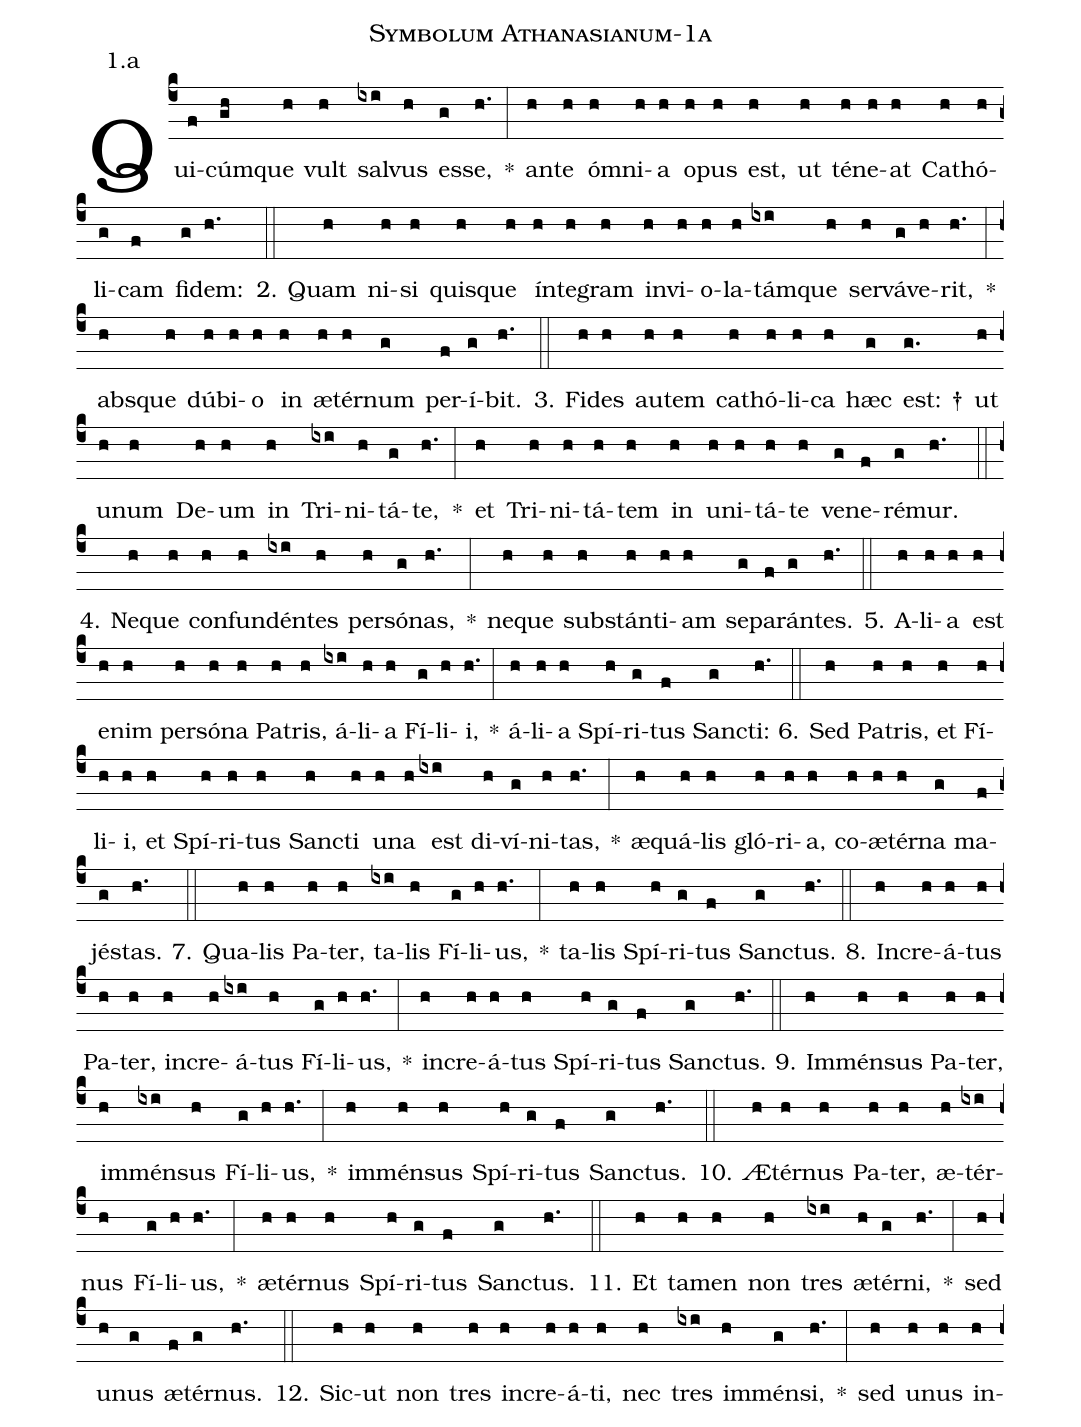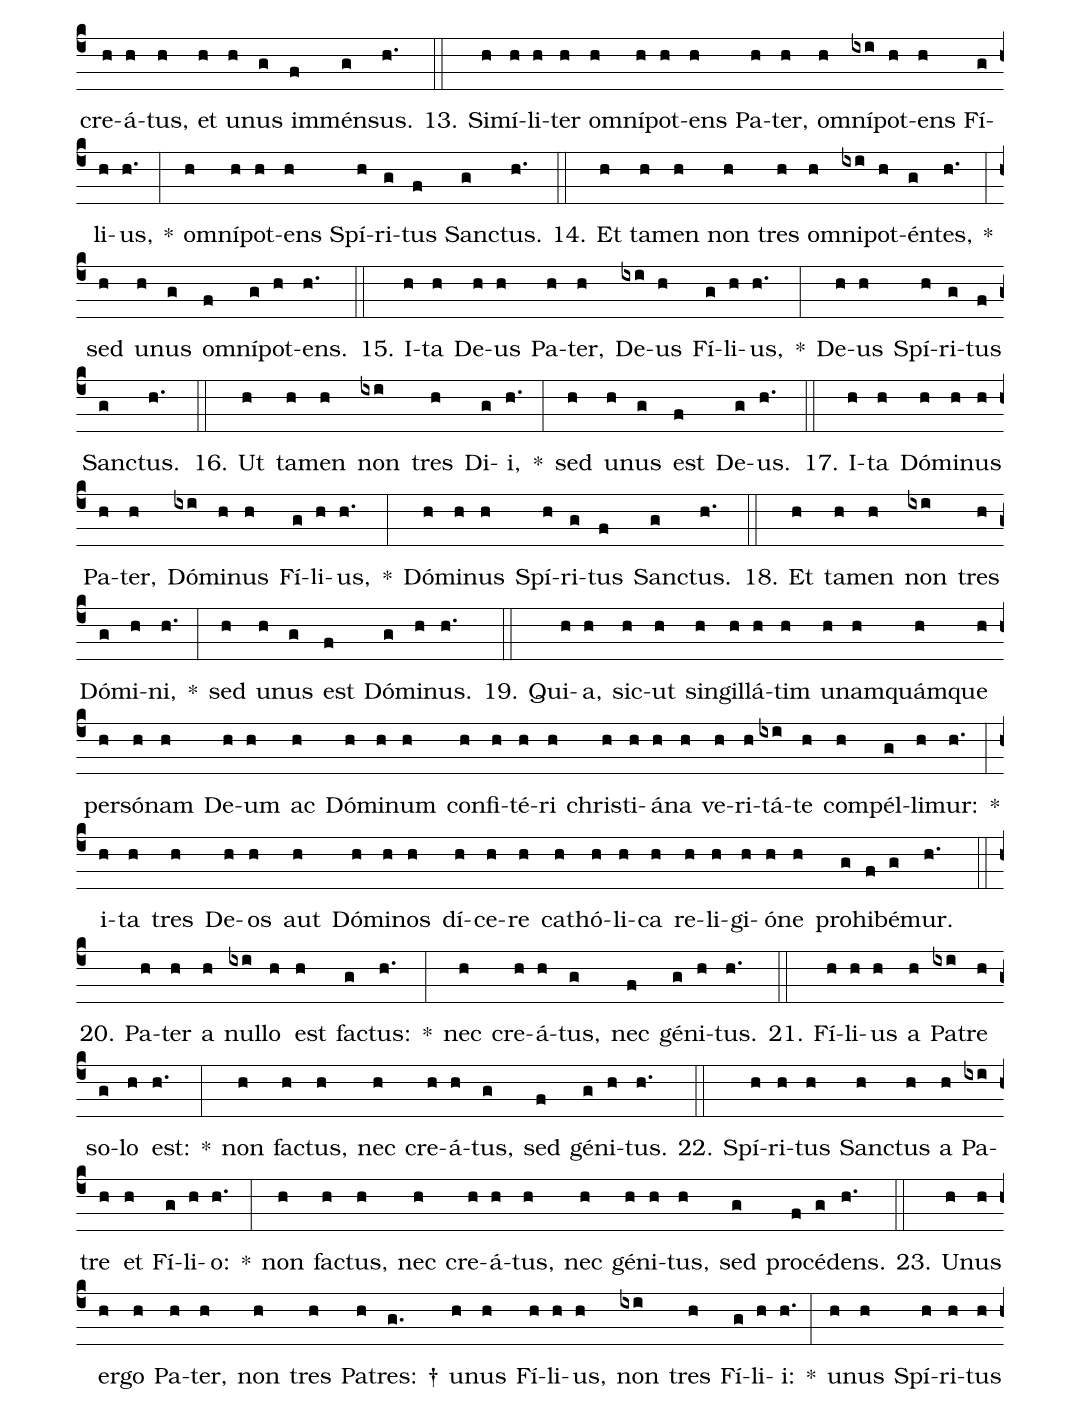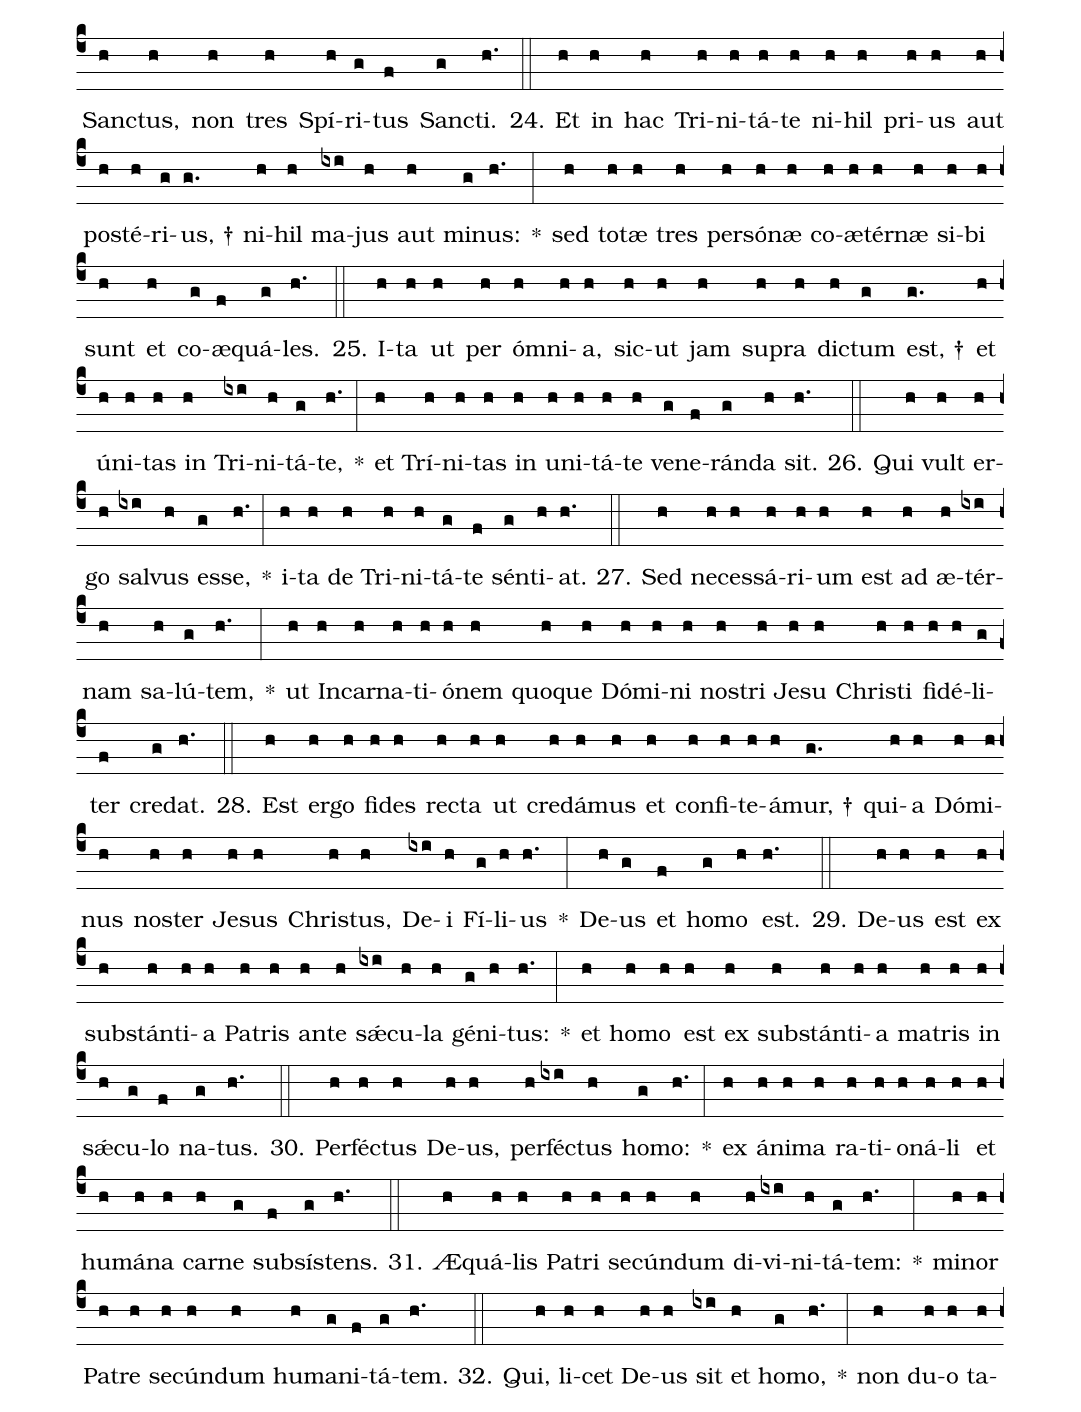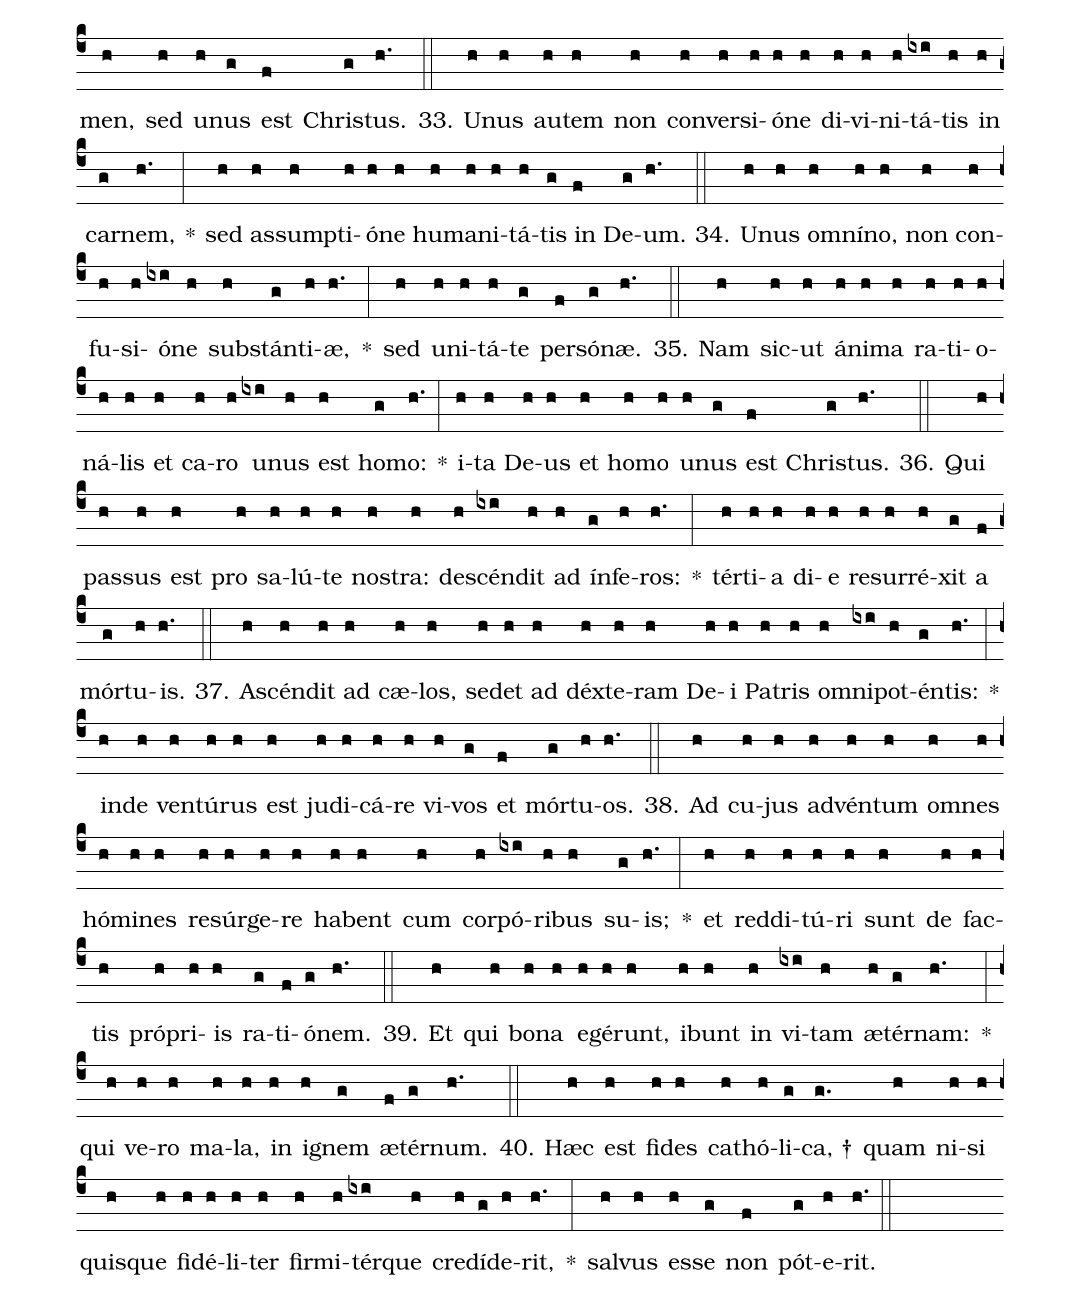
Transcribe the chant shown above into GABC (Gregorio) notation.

name: Symbolum Athanasianum-1a;
annotation: 1.a;
%%
(c4)Qui(f)cúm(gh)que(h) vult(h) sal(ixi)vus(h) es(g)se,(h.) *(:) an(h)te(h) óm(h)ni(h)a(h) o(h)pus(h) est,(h) ut(h) té(h)ne(h)at(h) Ca(h)thó(h)li(g)cam(f) fi(g)dem:(h.) (::)
2. Quam(h) ni(h)si(h) quis(h)que(h) ín(h)te(h)gram(h) in(h)vi(h)o(h)la(h)tám(ixi)que(h) ser(h)vá(g)ve(h)rit,(h.) *(:) abs(h)que(h) dú(h)bi(h)o(h) in(h) æ(h)tér(h)num(g) per(f)í(g)bit.(h.) (::)
3. Fi(h)des(h) au(h)tem(h) ca(h)thó(h)li(h)ca(h) hæc(g) est: †(g.) ut(h) u(h)num(h) De(h)um(h) in(h) Tri(ixi)ni(h)tá(g)te,(h.) *(:) et(h) Tri(h)ni(h)tá(h)tem(h) in(h) u(h)ni(h)tá(h)te(h) ve(g)ne(f)ré(g)mur.(h.) (::)
4. Ne(h)que(h) con(h)fun(h)dén(ixi)tes(h) per(h)só(g)nas,(h.) *(:) ne(h)que(h) sub(h)stán(h)ti(h)am(h) se(g)pa(f)rán(g)tes.(h.) (::)
5. A(h)li(h)a(h) est(h) e(h)nim(h) per(h)só(h)na(h) Pa(h)tris,(h) á(ixi)li(h)a(h) Fí(g)li(h)i,(h.) *(:) á(h)li(h)a(h) Spí(h)ri(g)tus(f) Sanc(g)ti:(h.) (::)
6. Sed(h) Pa(h)tris,(h) et(h) Fí(h)li(h)i,(h) et(h) Spí(h)ri(h)tus(h) Sanc(h)ti(h) u(h)na(h) est(ixi) di(h)ví(g)ni(h)tas,(h.) *(:) æ(h)quá(h)lis(h) gló(h)ri(h)a,(h) co(h)æ(h)tér(h)na(g) ma(f)jés(g)tas.(h.) (::)
7. Qua(h)lis(h) Pa(h)ter,(h) ta(ixi)lis(h) Fí(g)li(h)us,(h.) *(:) ta(h)lis(h) Spí(h)ri(g)tus(f) Sanc(g)tus.(h.) (::)
8. In(h)cre(h)á(h)tus(h) Pa(h)ter,(h) in(h)cre(h)á(ixi)tus(h) Fí(g)li(h)us,(h.) *(:) in(h)cre(h)á(h)tus(h) Spí(h)ri(g)tus(f) Sanc(g)tus.(h.) (::)
9. Im(h)mén(h)sus(h) Pa(h)ter,(h) im(h)mén(ixi)sus(h) Fí(g)li(h)us,(h.) *(:) im(h)mén(h)sus(h) Spí(h)ri(g)tus(f) Sanc(g)tus.(h.) (::)
10. Æ(h)tér(h)nus(h) Pa(h)ter,(h) æ(h)tér(ixi)nus(h) Fí(g)li(h)us,(h.) *(:) æ(h)tér(h)nus(h) Spí(h)ri(g)tus(f) Sanc(g)tus.(h.) (::)
11. Et(h) ta(h)men(h) non(h) tres(ixi) æ(h)tér(g)ni,(h.) *(:) sed(h) u(h)nus(g) æ(f)tér(g)nus.(h.) (::)
12. Sic(h)ut(h) non(h) tres(h) in(h)cre(h)á(h)ti,(h) nec(h) tres(ixi) im(h)mén(g)si,(h.) *(:) sed(h) u(h)nus(h) in(h)cre(h)á(h)tus,(h) et(h) u(h)nus(g) im(f)mén(g)sus.(h.) (::)
13. Si(h)mí(h)li(h)ter(h) om(h)ní(h)pot(h)ens(h) Pa(h)ter,(h) om(h)ní(ixi)pot(h)ens(h) Fí(g)li(h)us,(h.) *(:) om(h)ní(h)pot(h)ens(h) Spí(h)ri(g)tus(f) Sanc(g)tus.(h.) (::)
14. Et(h) ta(h)men(h) non(h) tres(h) om(h)ni(ixi)pot(h)én(g)tes,(h.) *(:) sed(h) u(h)nus(g) om(f)ní(g)pot(h)ens.(h.) (::)
15. I(h)ta(h) De(h)us(h) Pa(h)ter,(h) De(ixi)us(h) Fí(g)li(h)us,(h.) *(:) De(h)us(h) Spí(h)ri(g)tus(f) Sanc(g)tus.(h.) (::)
16. Ut(h) ta(h)men(h) non(ixi) tres(h) Di(g)i,(h.) *(:) sed(h) u(h)nus(g) est(f) De(g)us.(h.) (::)
17. I(h)ta(h) Dó(h)mi(h)nus(h) Pa(h)ter,(h) Dó(ixi)mi(h)nus(h) Fí(g)li(h)us,(h.) *(:) Dó(h)mi(h)nus(h) Spí(h)ri(g)tus(f) Sanc(g)tus.(h.) (::)
18. Et(h) ta(h)men(h) non(ixi) tres(h) Dó(g)mi(h)ni,(h.) *(:) sed(h) u(h)nus(g) est(f) Dó(g)mi(h)nus.(h.) (::)
19. Qui(h)a,(h) sic(h)ut(h) sin(h)gil(h)lá(h)tim(h) u(h)nam(h)quám(h)que(h) per(h)só(h)nam(h) De(h)um(h) ac(h) Dó(h)mi(h)num(h) con(h)fi(h)té(h)ri(h) chris(h)ti(h)á(h)na(h) ve(h)ri(h)tá(ixi)te(h) com(h)pél(g)li(h)mur:(h.) *(:) i(h)ta(h) tres(h) De(h)os(h) aut(h) Dó(h)mi(h)nos(h) dí(h)ce(h)re(h) ca(h)thó(h)li(h)ca(h) re(h)li(h)gi(h)ó(h)ne(h) pro(g)hi(f)bé(g)mur.(h.) (::)
20. Pa(h)ter(h) a(h) nul(ixi)lo(h) est(h) fac(g)tus:(h.) *(:) nec(h) cre(h)á(h)tus,(g) nec(f) gé(g)ni(h)tus.(h.) (::)
21. Fí(h)li(h)us(h) a(h) Pa(ixi)tre(h) so(g)lo(h) est:(h.) *(:) non(h) fac(h)tus,(h) nec(h) cre(h)á(h)tus,(g) sed(f) gé(g)ni(h)tus.(h.) (::)
22. Spí(h)ri(h)tus(h) Sanc(h)tus(h) a(h) Pa(ixi)tre(h) et(h) Fí(g)li(h)o:(h.) *(:) non(h) fac(h)tus,(h) nec(h) cre(h)á(h)tus,(h) nec(h) gé(h)ni(h)tus,(h) sed(g) pro(f)cé(g)dens.(h.) (::)
23. U(h)nus(h) er(h)go(h) Pa(h)ter,(h) non(h) tres(h) Pa(h)tres: †(g.) u(h)nus(h) Fí(h)li(h)us,(h) non(ixi) tres(h) Fí(g)li(h)i:(h.) *(:) u(h)nus(h) Spí(h)ri(h)tus(h) Sanc(h)tus,(h) non(h) tres(h) Spí(h)ri(g)tus(f) Sanc(g)ti.(h.) (::)
24. Et(h) in(h) hac(h) Tri(h)ni(h)tá(h)te(h) ni(h)hil(h) pri(h)us(h) aut(h) post(h)é(h)ri(g)us, †(g.) ni(h)hil(h) ma(ixi)jus(h) aut(h) mi(g)nus:(h.) *(:) sed(h) to(h)tæ(h) tres(h) per(h)só(h)næ(h) co(h)æ(h)tér(h)næ(h) si(h)bi(h) sunt(h) et(h) co(g)æ(f)quá(g)les.(h.) (::)
25. I(h)ta(h) ut(h) per(h) óm(h)ni(h)a,(h) sic(h)ut(h) jam(h) su(h)pra(h) dic(h)tum(g) est, †(g.) et(h) ú(h)ni(h)tas(h) in(h) Tri(ixi)ni(h)tá(g)te,(h.) *(:) et(h) Trí(h)ni(h)tas(h) in(h) u(h)ni(h)tá(h)te(h) ve(g)ne(f)rán(g)da(h) sit.(h.) (::)
26. Qui(h) vult(h) er(h)go(h) sal(ixi)vus(h) es(g)se,(h.) *(:) i(h)ta(h) de(h) Tri(h)ni(h)tá(g)te(f) sén(g)ti(h)at.(h.) (::)
27. Sed(h) ne(h)ces(h)sá(h)ri(h)um(h) est(h) ad(h) æ(h)tér(ixi)nam(h) sa(h)lú(g)tem,(h.) *(:) ut(h) In(h)car(h)na(h)ti(h)ó(h)nem(h) quo(h)que(h) Dó(h)mi(h)ni(h) nos(h)tri(h) Je(h)su(h) Chris(h)ti(h) fi(h)dé(h)li(g)ter(f) cre(g)dat.(h.) (::)
28. Est(h) er(h)go(h) fi(h)des(h) rec(h)ta(h) ut(h) cre(h)dá(h)mus(h) et(h) con(h)fi(h)te(h)á(h)mur, †(g.) qui(h)a(h) Dó(h)mi(h)nus(h) nos(h)ter(h) Je(h)sus(h) Chris(h)tus,(h) De(ixi)i(h) Fí(g)li(h)us(h.) *(:) De(h)us(g) et(f) ho(g)mo(h) est.(h.) (::)
29. De(h)us(h) est(h) ex(h) sub(h)stán(h)ti(h)a(h) Pa(h)tris(h) an(h)te(h) sǽ(ixi)cu(h)la(h) gé(g)ni(h)tus:(h.) *(:) et(h) ho(h)mo(h) est(h) ex(h) sub(h)stán(h)ti(h)a(h) ma(h)tris(h) in(h) sǽ(h)cu(g)lo(f) na(g)tus.(h.) (::)
30. Per(h)féc(h)tus(h) De(h)us,(h) per(h)féc(ixi)tus(h) ho(g)mo:(h.) *(:) ex(h) á(h)ni(h)ma(h) ra(h)ti(h)o(h)ná(h)li(h) et(h) hu(h)má(h)na(h) car(h)ne(g) sub(f)sís(g)tens.(h.) (::)
31. Æ(h)quá(h)lis(h) Pa(h)tri(h) se(h)cún(h)dum(h) di(h)vi(ixi)ni(h)tá(g)tem:(h.) *(:) mi(h)nor(h) Pa(h)tre(h) se(h)cún(h)dum(h) hu(h)ma(g)ni(f)tá(g)tem.(h.) (::)
32. Qui,(h) li(h)cet(h) De(h)us(h) sit(ixi) et(h) ho(g)mo,(h.) *(:) non(h) du(h)o(h) ta(h)men,(h) sed(h) u(h)nus(g) est(f) Chris(g)tus.(h.) (::)
33. U(h)nus(h) au(h)tem(h) non(h) con(h)ver(h)si(h)ó(h)ne(h) di(h)vi(h)ni(h)tá(ixi)tis(h) in(h) car(g)nem,(h.) *(:) sed(h) as(h)sump(h)ti(h)ó(h)ne(h) hu(h)ma(h)ni(h)tá(h)tis(g) in(f) De(g)um.(h.) (::)
34. U(h)nus(h) om(h)ní(h)no,(h) non(h) con(h)fu(h)si(h)ó(ixi)ne(h) sub(h)stán(g)ti(h)æ,(h.) *(:) sed(h) u(h)ni(h)tá(h)te(g) per(f)só(g)næ.(h.) (::)
35. Nam(h) sic(h)ut(h) á(h)ni(h)ma(h) ra(h)ti(h)o(h)ná(h)lis(h) et(h) ca(h)ro(h) u(ixi)nus(h) est(h) ho(g)mo:(h.) *(:) i(h)ta(h) De(h)us(h) et(h) ho(h)mo(h) u(h)nus(g) est(f) Chris(g)tus.(h.) (::)
36. Qui(h) pas(h)sus(h) est(h) pro(h) sa(h)lú(h)te(h) nos(h)tra:(h) de(h)scén(ixi)dit(h) ad(h) ín(g)fe(h)ros:(h.) *(:) tér(h)ti(h)a(h) di(h)e(h) re(h)sur(h)ré(h)xit(g) a(f) mór(g)tu(h)is.(h.) (::)
37. A(h)scén(h)dit(h) ad(h) cæ(h)los,(h) se(h)det(h) ad(h) déx(h)te(h)ram(h) De(h)i(h) Pa(h)tris(h) om(h)ni(ixi)pot(h)én(g)tis:(h.) *(:) in(h)de(h) ven(h)tú(h)rus(h) est(h) ju(h)di(h)cá(h)re(h) vi(h)vos(g) et(f) mór(g)tu(h)os.(h.) (::)
38. Ad(h) cu(h)jus(h) ad(h)vén(h)tum(h) om(h)nes(h) hó(h)mi(h)nes(h) re(h)súr(h)ge(h)re(h) ha(h)bent(h) cum(h) cor(h)pó(ixi)ri(h)bus(h) su(g)is;(h.) *(:) et(h) red(h)di(h)tú(h)ri(h) sunt(h) de(h) fac(h)tis(h) pró(h)pri(h)is(h) ra(g)ti(f)ó(g)nem.(h.) (::)
39. Et(h) qui(h) bo(h)na(h) e(h)gé(h)runt,(h) i(h)bunt(h) in(h) vi(ixi)tam(h) æ(h)tér(g)nam:(h.) *(:) qui(h) ve(h)ro(h) ma(h)la,(h) in(h) i(h)gnem(g) æ(f)tér(g)num.(h.) (::)
40. Hæc(h) est(h) fi(h)des(h) ca(h)thó(h)li(g)ca, †(g.) quam(h) ni(h)si(h) quis(h)que(h) fi(h)dé(h)li(h)ter(h) fir(h)mi(h)tér(ixi)que(h) cre(h)dí(g)de(h)rit,(h.) *(:) sal(h)vus(h) es(h)se(g) non(f) pót(g)e(h)rit.(h.) (::)
